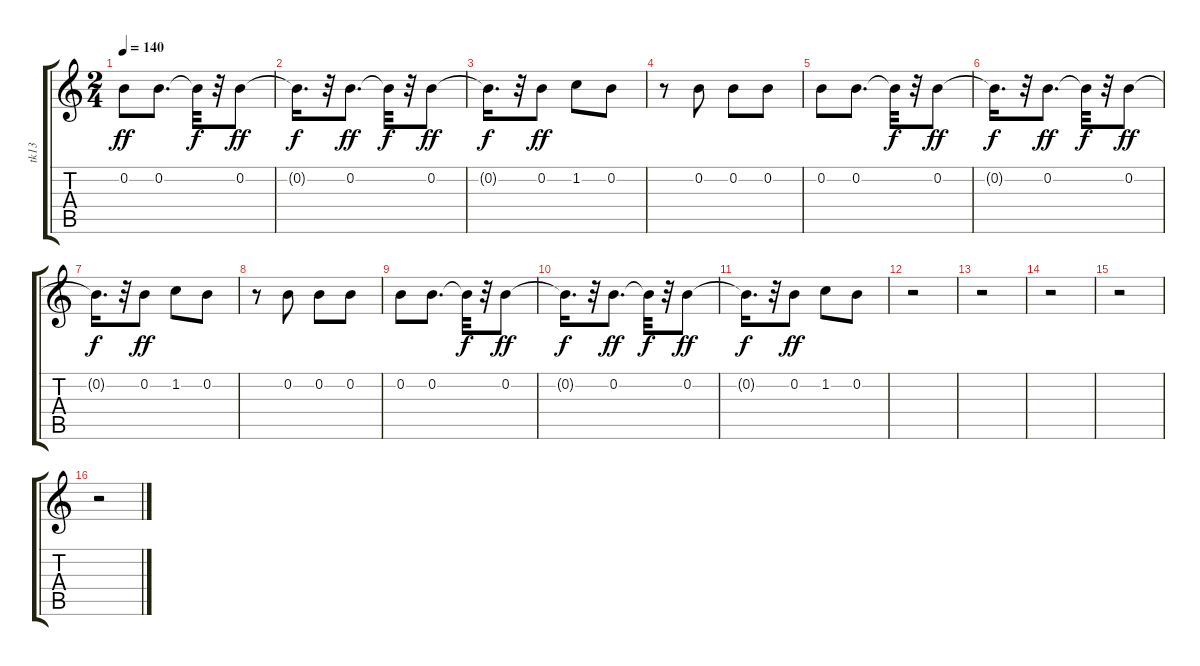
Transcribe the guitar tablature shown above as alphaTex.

\track ("tk13" "tk13") {instrument electricguitarjazz}
\staff {score tabs}
\tuning (E4 B3 G3 D3 A2 E2) {hide}
\ts (2 4)
\tempo 140
\clef g2
\ks c
0.2.8{dy ff} 0.2.8{d} 0.2{t}.32{dy f} r.32 0.2.8{dy ff} |
0.2{t}.16{d dy f} r.32 0.2.8{d dy ff} 0.2{t}.32{dy f} r.32 0.2.8{dy ff} |
0.2{t}.16{d dy f} r.32 0.2.8{dy ff} 1.2.8 0.2.8 |
r.8 0.2.8 0.2.8 0.2.8 |
0.2.8 0.2.8{d} 0.2{t}.32{dy f} r.32 0.2.8{dy ff} |
0.2{t}.16{d dy f} r.32 0.2.8{d dy ff} 0.2{t}.32{dy f} r.32 0.2.8{dy ff} |
0.2{t}.16{d dy f} r.32 0.2.8{dy ff} 1.2.8 0.2.8 |
r.8 0.2.8 0.2.8 0.2.8 |
0.2.8 0.2.8{d} 0.2{t}.32{dy f} r.32 0.2.8{dy ff} |
0.2{t}.16{d dy f} r.32 0.2.8{d dy ff} 0.2{t}.32{dy f} r.32 0.2.8{dy ff} |
0.2{t}.16{d dy f} r.32 0.2.8{dy ff} 1.2.8 0.2.8 |
r.2 |
r.2 |
r.2 |
r.2 |
r.2
